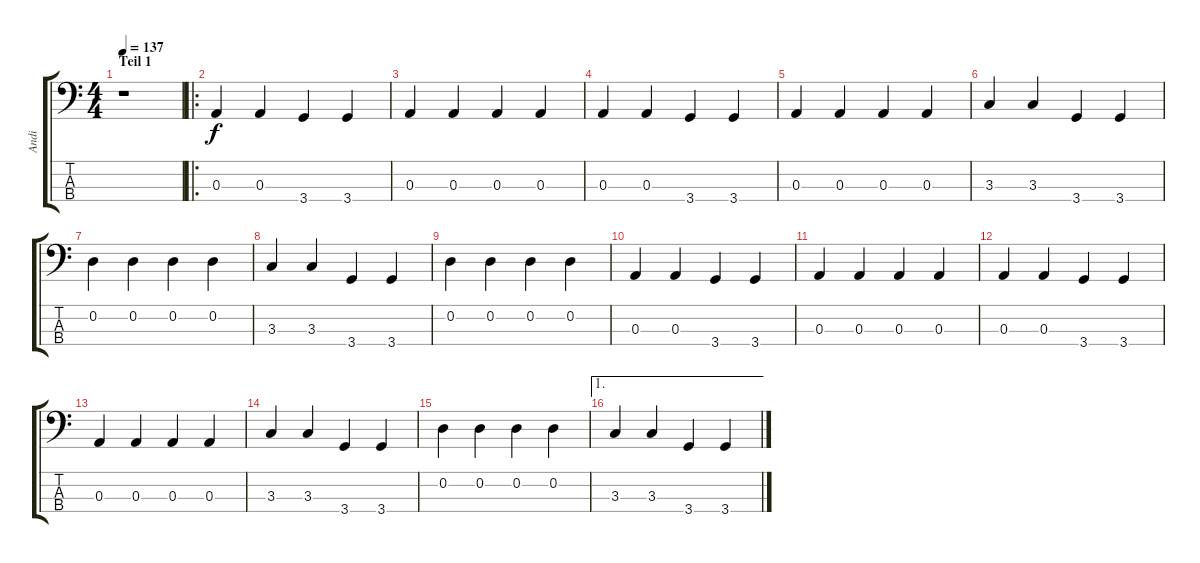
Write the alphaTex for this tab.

\track ("Andi" "Andi") {instrument electricbassfinger}
\staff {score tabs}
\tuning (G2 D2 A1 E1) {hide}
\ts (4 4)
\section ("" "Teil 1")
\tempo 137
\clef f4
\ks c
r.1{dy f instrument electricbassfinger} |
\ro
0.3.4 0.3.4 3.4.4 3.4.4 |
0.3.4 0.3.4 0.3.4 0.3.4 |
0.3.4 0.3.4 3.4.4 3.4.4 |
0.3.4 0.3.4 0.3.4 0.3.4 |
3.3.4 3.3.4 3.4.4 3.4.4 |
0.2.4 0.2.4 0.2.4 0.2.4 |
3.3.4 3.3.4 3.4.4 3.4.4 |
0.2.4 0.2.4 0.2.4 0.2.4 |
0.3.4 0.3.4 3.4.4 3.4.4 |
0.3.4 0.3.4 0.3.4 0.3.4 |
0.3.4 0.3.4 3.4.4 3.4.4 |
0.3.4 0.3.4 0.3.4 0.3.4 |
3.3.4 3.3.4 3.4.4 3.4.4 |
0.2.4 0.2.4 0.2.4 0.2.4 |
\ae 1
3.3.4 3.3.4 3.4.4 3.4.4
